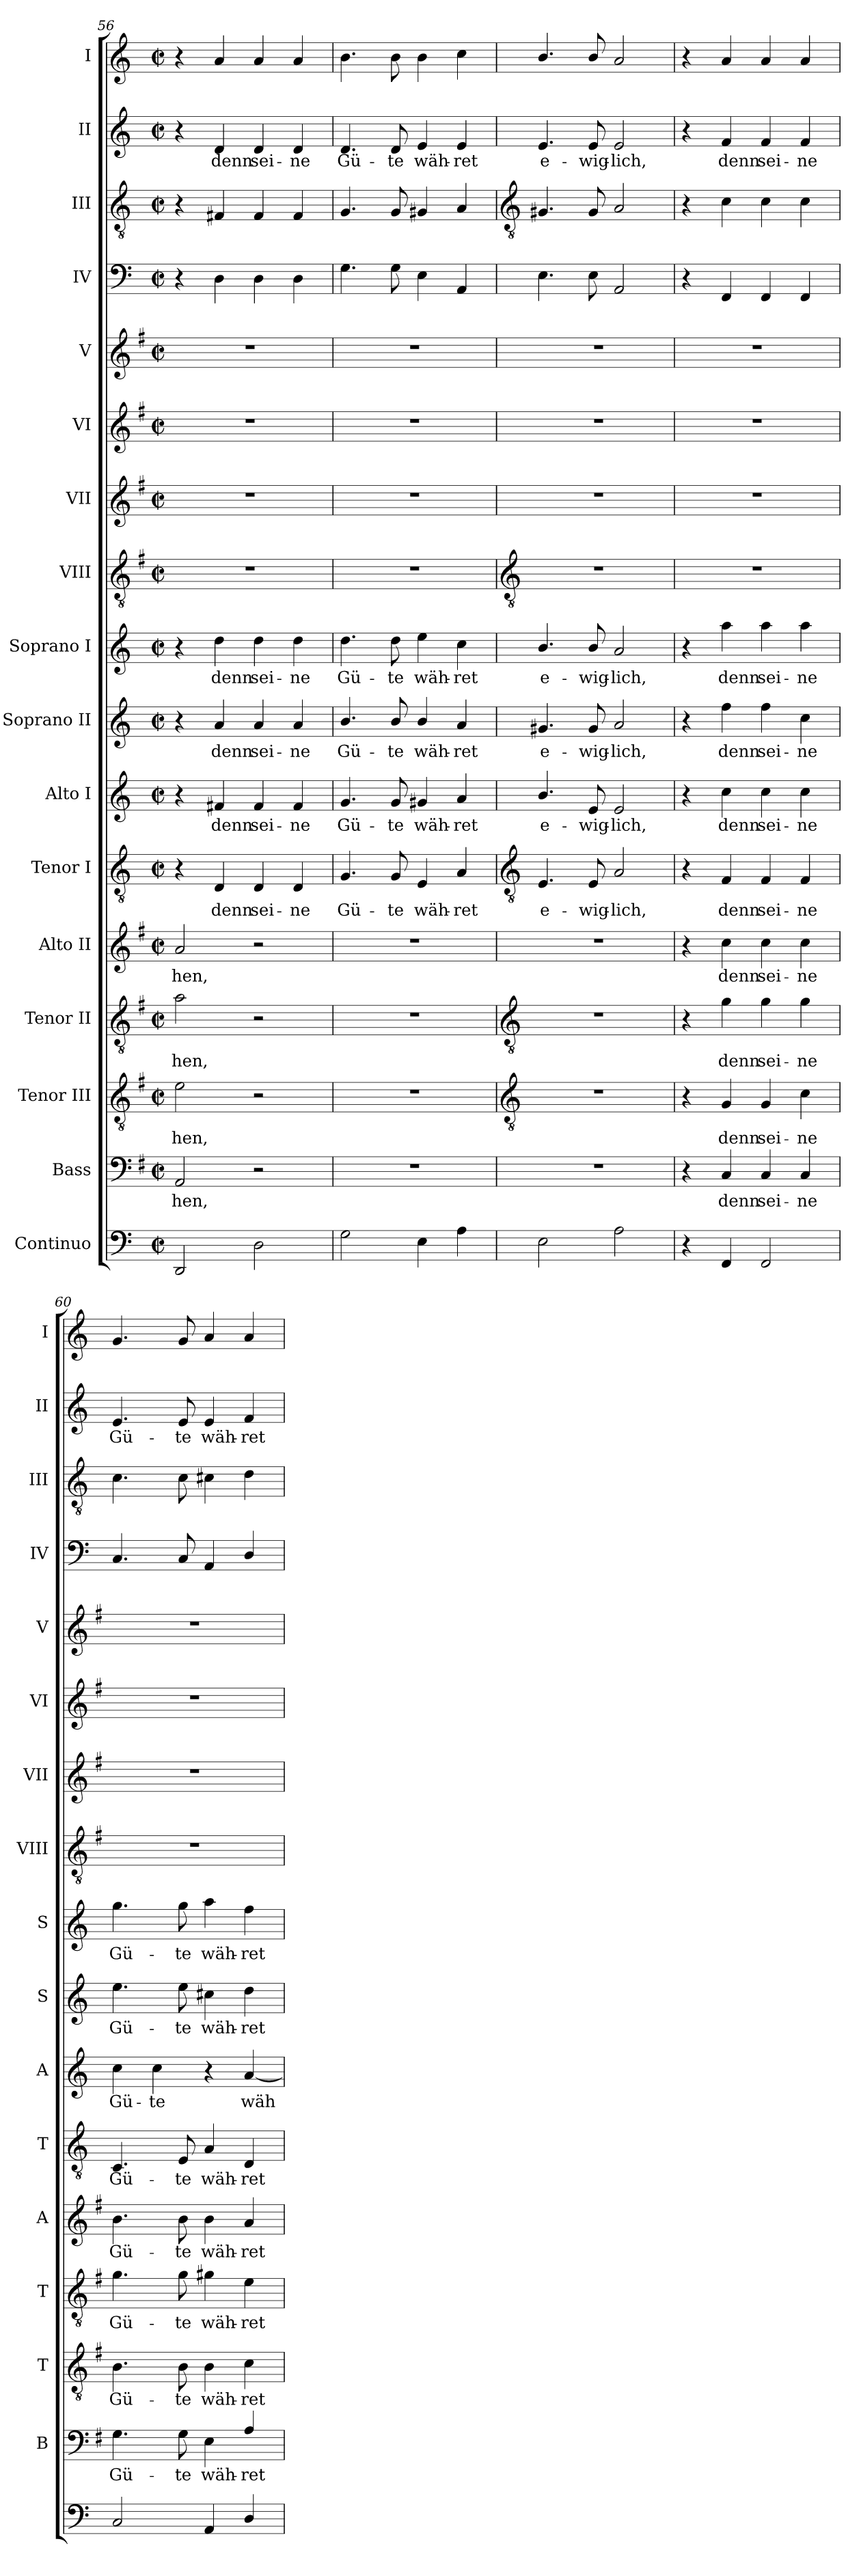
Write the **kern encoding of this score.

**kern	**kern	**text	**kern	**text	**kern	**text	**kern	**text	**kern	**text	**kern	**text	**kern	**text	**kern	**text	**kern	**kern	**kern	**kern	**kern	**kern	**kern	**text	**kern
*part17	*part16	*part16	*part15	*part15	*part14	*part14	*part13	*part13	*part12	*part12	*part11	*part11	*part10	*part10	*part9	*part9	*part8	*part7	*part6	*part5	*part4	*part3	*part2	*part2	*part1
*staff17	*staff16	*staff16	*staff15	*staff15	*staff14	*staff14	*staff13	*staff13	*staff12	*staff12	*staff11	*staff11	*staff10	*staff10	*staff9	*staff9	*staff8	*staff7	*staff6	*staff5	*staff4	*staff3	*staff2	*staff2	*staff1
*I"Continuo	*I"Bass	*	*I"Tenor III	*	*I"Tenor II	*	*I"Alto II	*	*I"Tenor I	*	*I"Alto I	*	*I"Soprano II	*	*I"Soprano I	*	*I"VIII	*I"VII	*I"VI	*I"V	*I"IV	*I"III	*I"II	*	*I"I
*	*I'B	*	*I'T	*	*I'T	*	*I'A	*	*I'T	*	*I'A	*	*I'S	*	*I'S	*	*I'VIII	*I'VII	*I'VI	*I'V	*I'IV	*I'III	*I'II	*	*I'I
*clefF4	*clefF4	*	*clefGv2	*	*clefGv2	*	*clefG2	*	*clefGv2	*	*clefG2	*	*clefG2	*	*clefG2	*	*clefGv2	*clefG2	*clefG2	*clefG2	*clefF4	*clefGv2	*clefG2	*	*clefG2
*	*ITrd4c7	*	*ITrd4c7	*	*ITrd4c7	*	*ITrd4c7	*	*	*	*	*	*	*	*	*	*ITrd4c7	*ITrd4c7	*ITrd4c7	*ITrd4c7	*	*	*	*	*
*k[]	*k[]	*	*k[]	*	*k[]	*	*k[]	*	*k[]	*	*k[]	*	*k[]	*	*k[]	*	*k[]	*k[]	*k[]	*k[]	*k[]	*k[]	*k[]	*	*k[]
*C:	*C:	*	*C:	*	*C:	*	*C:	*	*C:	*	*C:	*	*C:	*	*C:	*	*C:	*C:	*C:	*C:	*C:	*C:	*C:	*	*C:
*M2/2	*M2/2	*	*M2/2	*	*M2/2	*	*M2/2	*	*M2/2	*	*M2/2	*	*M2/2	*	*M2/2	*	*M2/2	*M2/2	*M2/2	*M2/2	*M2/2	*M2/2	*M2/2	*	*M2/2
*met(c|)	*met(c|)	*	*met(c|)	*	*met(c|)	*	*met(c|)	*	*met(c|)	*	*met(c|)	*	*met(c|)	*	*met(c|)	*	*met(c|)	*met(c|)	*met(c|)	*met(c|)	*met(c|)	*met(c|)	*met(c|)	*	*met(c|)
=56	=56	=56	=56	=56	=56	=56	=56	=56	=56	=56	=56	=56	=56	=56	=56	=56	=56	=56	=56	=56	=56	=56	=56	=56	=56
!	!	!LO:LY:b	!	!LO:LY:b	!	!LO:LY:b	!	!LO:LY:b	!	!	!	!	!	!	!	!	!	!	!	!	!	!	!	!	!
2DD	2DD	-hen,	2A	-hen,	2d	-hen,	2d	-hen,	4r	.	4r	.	4r	.	4r	.	1r	1r	1r	1r	4r	4r	4r	.	4r
!	!	!	!	!	!	!	!	!	!	!LO:LY:b	!	!LO:LY:b	!	!LO:LY:b	!	!LO:LY:b	!	!	!	!	!	!	!	!LO:LY:b	!
.	.	.	.	.	.	.	.	.	4D	denn	4f#X	denn	4a	denn	4dd	denn	.	.	.	.	4D	4F#X	4d	denn	4a
!	!	!	!	!	!	!	!	!	!	!LO:LY:b	!	!LO:LY:b	!	!LO:LY:b	!	!LO:LY:b	!	!	!	!	!	!	!	!LO:LY:b	!
2D	2r	.	2r	.	2r	.	2r	.	4D	sei-	4f#	sei-	4a	sei-	4dd	sei-	.	.	.	.	4D	4F#	4d	sei-	4a
!	!	!	!	!	!	!	!	!	!	!LO:LY:b	!	!LO:LY:b	!	!LO:LY:b	!	!LO:LY:b	!	!	!	!	!	!	!	!LO:LY:b	!
.	.	.	.	.	.	.	.	.	4D	-ne	4f#	-ne	4a	-ne	4dd	-ne	.	.	.	.	4D	4F#	4d	-ne	4a
=57	=57	=57	=57	=57	=57	=57	=57	=57	=57	=57	=57	=57	=57	=57	=57	=57	=57	=57	=57	=57	=57	=57	=57	=57	=57
!	!	!	!	!	!	!	!	!	!	!LO:LY:b	!	!LO:LY:b	!	!LO:LY:b	!	!LO:LY:b	!	!	!	!	!	!	!	!LO:LY:b	!
2G	1r	.	1r	.	1r	.	1r	.	4.G	Gü-	4.g	Gü-	4.b/	Gü-	4.dd	Gü-	1r	1r	1r	1r	4.G	4.G	4.d	Gü-	4.b
!	!	!	!	!	!	!	!	!	!	!LO:LY:b	!	!LO:LY:b	!	!LO:LY:b	!	!LO:LY:b	!	!	!	!	!	!	!	!LO:LY:b	!
.	.	.	.	.	.	.	.	.	8G	-te	8g	-te	8b/	-te	8dd	-te	.	.	.	.	8G	8G	8d	-te	8b
!	!	!	!	!	!	!	!	!	!	!LO:LY:b	!	!LO:LY:b	!	!LO:LY:b	!	!LO:LY:b	!	!	!	!	!	!	!	!LO:LY:b	!
4E	.	.	.	.	.	.	.	.	4E	wäh-	4g#X	wäh-	4b/	wäh-	4ee	wäh-	.	.	.	.	4E	4G#X	4e	wäh-	4b
!	!	!	!	!	!	!	!	!	!	!LO:LY:b	!	!LO:LY:b	!	!LO:LY:b	!	!LO:LY:b	!	!	!	!	!	!	!	!LO:LY:b	!
4A	.	.	.	.	.	.	.	.	4A	-ret	4a	-ret	4a	-ret	4cc	-ret	.	.	.	.	4AA	4A	4e	-ret	4cc
!!LO:LB:g=z
=58	=58	=58	=58	=58	=58	=58	=58	=58	=58	=58	=58	=58	=58	=58	=58	=58	=58	=58	=58	=58	=58	=58	=58	=58	=58
*	*	*	*clefGv2	*	*clefGv2	*	*	*	*clefGv2	*	*	*	*	*	*	*	*clefGv2	*	*	*	*	*clefGv2	*	*	*
!	!	!	!	!	!	!	!	!	!	!LO:LY:b	!	!LO:LY:b	!	!LO:LY:b	!	!LO:LY:b	!	!	!	!	!	!	!	!LO:LY:b	!
2E	1r	.	1r	.	1r	.	1r	.	4.E	e-	4.b/	e-	4.g#X	e-	4.b/	e-	1r	1r	1r	1r	4.E	4.G#X	4.e	e-	4.b/
!	!	!	!	!	!	!	!	!	!	!LO:LY:b	!	!LO:LY:b	!	!LO:LY:b	!	!LO:LY:b	!	!	!	!	!	!	!	!LO:LY:b	!
.	.	.	.	.	.	.	.	.	8E	-wig-	8e	-wig-	8g#	-wig-	8b/	-wig-	.	.	.	.	8E	8G#	8e	-wig-	8b/
!	!	!	!	!	!	!	!	!	!	!LO:LY:b	!	!LO:LY:b	!	!LO:LY:b	!	!LO:LY:b	!	!	!	!	!	!	!	!LO:LY:b	!
2A	.	.	.	.	.	.	.	.	2A	-lich,	2e	-lich,	2a	-lich,	2a	-lich,	.	.	.	.	2AA	2A	2e	-lich,	2a
=59	=59	=59	=59	=59	=59	=59	=59	=59	=59	=59	=59	=59	=59	=59	=59	=59	=59	=59	=59	=59	=59	=59	=59	=59	=59
4r	4r	.	4r	.	4r	.	4r	.	4r	.	4r	.	4r	.	4r	.	1r	1r	1r	1r	4r	4r	4r	.	4r
!	!	!LO:LY:b	!	!LO:LY:b	!	!LO:LY:b	!	!LO:LY:b	!	!LO:LY:b	!	!LO:LY:b	!	!LO:LY:b	!	!LO:LY:b	!	!	!	!	!	!	!	!LO:LY:b	!
4FF	4FF	denn	4C	denn	4c	denn	4f	denn	4F	denn	4cc	denn	4ff	denn	4aa	denn	.	.	.	.	4FF	4c	4f	denn	4a
!	!	!LO:LY:b	!	!LO:LY:b	!	!LO:LY:b	!	!LO:LY:b	!	!LO:LY:b	!	!LO:LY:b	!	!LO:LY:b	!	!LO:LY:b	!	!	!	!	!	!	!	!LO:LY:b	!
2FF	4FF	sei-	4C	sei-	4c	sei-	4f	sei-	4F	sei-	4cc	sei-	4ff	sei-	4aa	sei-	.	.	.	.	4FF	4c	4f	sei-	4a
!	!	!LO:LY:b	!	!LO:LY:b	!	!LO:LY:b	!	!LO:LY:b	!	!LO:LY:b	!	!LO:LY:b	!	!LO:LY:b	!	!LO:LY:b	!	!	!	!	!	!	!	!LO:LY:b	!
.	4FF	-ne	4F	-ne	4c	-ne	4f	-ne	4F	-ne	4cc	-ne	4cc	-ne	4aa	-ne	.	.	.	.	4FF	4c	4f	-ne	4a
=60	=60	=60	=60	=60	=60	=60	=60	=60	=60	=60	=60	=60	=60	=60	=60	=60	=60	=60	=60	=60	=60	=60	=60	=60	=60
!	!	!LO:LY:b	!	!LO:LY:b	!	!LO:LY:b	!	!LO:LY:b	!	!LO:LY:b	!	!LO:LY:b	!	!LO:LY:b	!	!LO:LY:b	!	!	!	!	!	!	!	!LO:LY:b	!
2C	4.C	Gü-	4.E	Gü-	4.c	Gü-	4.e	Gü-	4.C	Gü-	4cc	Gü-	4.ee	Gü-	4.gg	Gü-	1r	1r	1r	1r	4.C	4.c	4.e	Gü-	4.g
!	!	!	!	!	!	!	!	!	!	!	!	!LO:LY:b	!	!	!	!	!	!	!	!	!	!	!	!	!
.	.	.	.	.	.	.	.	.	.	.	4cc	-te	.	.	.	.	.	.	.	.	.	.	.	.	.
!	!	!LO:LY:b	!	!LO:LY:b	!	!LO:LY:b	!	!LO:LY:b	!	!LO:LY:b	!	!	!	!LO:LY:b	!	!LO:LY:b	!	!	!	!	!	!	!	!LO:LY:b	!
.	8C	-te	8E	-te	8c	-te	8e	-te	8E	-te	.	.	8ee	-te	8gg	-te	.	.	.	.	8C	8c	8e	-te	8g
!	!	!LO:LY:b	!	!LO:LY:b	!	!LO:LY:b	!	!LO:LY:b	!	!LO:LY:b	!	!	!	!LO:LY:b	!	!LO:LY:b	!	!	!	!	!	!	!	!LO:LY:b	!
4AA	4AA	wäh-	4E	wäh-	4c#X	wäh-	4e	wäh-	4A	wäh-	4r	.	4cc#X	wäh-	4aa	wäh-	.	.	.	.	4AA	4c#X	4e	wäh-	4a
!	!	!LO:LY:b	!	!LO:LY:b	!	!LO:LY:b	!	!LO:LY:b	!	!LO:LY:b	!	!LO:LY:b	!	!LO:LY:b	!	!LO:LY:b	!	!	!	!	!	!	!	!LO:LY:b	!
4D/	4D/	-ret	4F	-ret	4A	-ret	4d	-ret	4D	-ret	[4a	wäh-	4dd	-ret	4ff	-ret	.	.	.	.	4D/	4d	4f	-ret	4a
=	=	=	=	=	=	=	=	=	=	=	=	=	=	=	=	=	=	=	=	=	=	=	=	=	=
*-	*-	*-	*-	*-	*-	*-	*-	*-	*-	*-	*-	*-	*-	*-	*-	*-	*-	*-	*-	*-	*-	*-	*-	*-	*-
